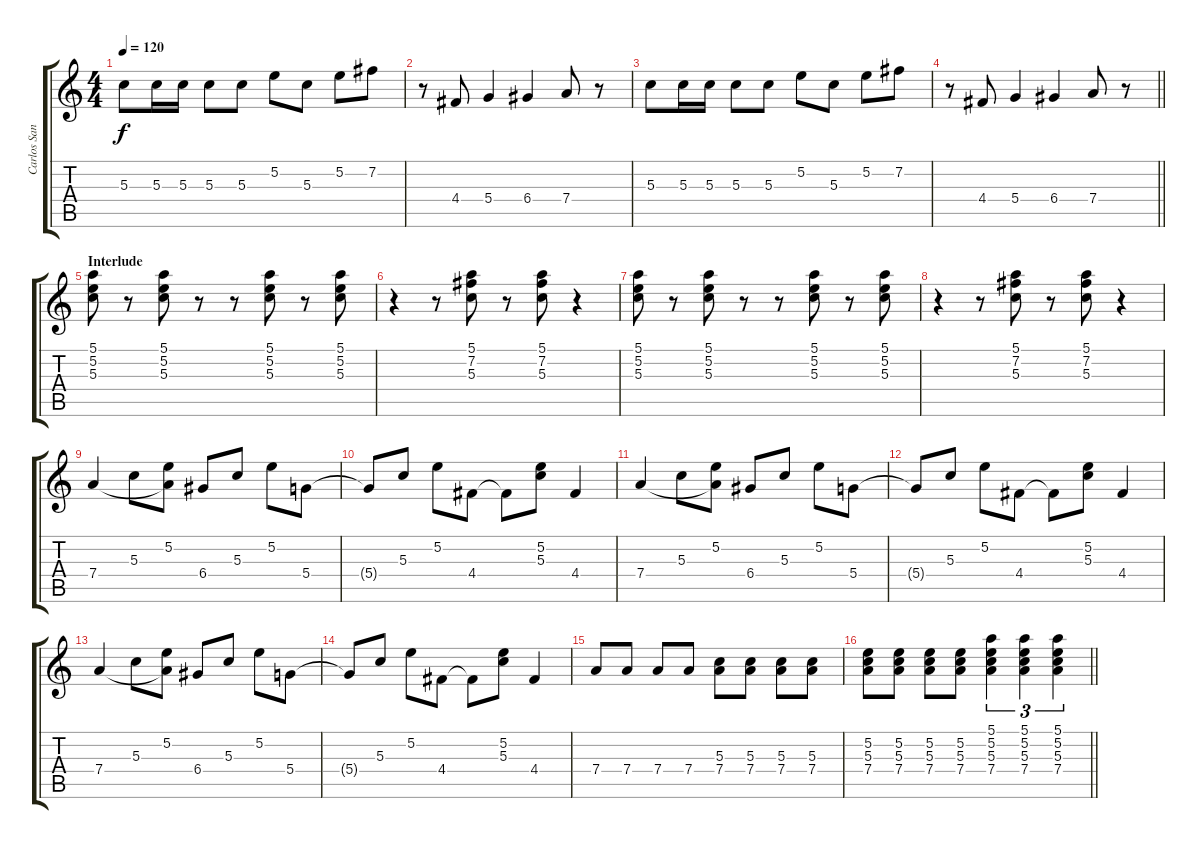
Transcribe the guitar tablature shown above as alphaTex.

\track ("Carlos Santana" "Carlos San") {instrument distortionguitar}
\staff {score tabs}
\tuning (E4 B3 G3 D3 A2 E2) {hide}
\ts (4 4)
\tempo 120
\clef g2
\ks c
5.3.8{dy f} 5.3.16 5.3.16 5.3.8 5.3.8 5.2.8 5.3.8 5.2.8 7.2.8 |
r.8 4.4.8 5.4.4 6.4.4 7.4.8 r.8 |
5.3.8 5.3.16 5.3.16 5.3.8 5.3.8 5.2.8 5.3.8 5.2.8 7.2.8 |
\barLineRight lightlight
r.8 4.4.8 5.4.4 6.4.4 7.4.8 r.8 |
\section ("" "Interlude")
(5.1 5.2 5.3).8 r.8 (5.1 5.2 5.3).8 r.8 r.8 (5.1 5.2 5.3).8 r.8 (5.1 5.2 5.3).8 |
r.4 r.8 (5.1 7.2 5.3).8 r.8 (5.1 7.2 5.3).8 r.4 |
(5.1 5.2 5.3).8 r.8 (5.1 5.2 5.3).8 r.8 r.8 (5.1 5.2 5.3).8 r.8 (5.1 5.2 5.3).8 |
r.4 r.8 (5.1 7.2 5.3).8 r.8 (5.1 7.2 5.3).8 r.4 |
7.4.4{instrument electricguitarjazz} 5.3.8 (5.2 7.4{t}).8 6.4.8 5.3.8 5.2.8 5.4.8 |
5.4{t}.8 5.3.8 5.2.8 4.4.8 4.4{t}.8 (5.2 5.3).8 4.4.4 |
7.4.4{instrument electricguitarjazz} 5.3.8 (5.2 7.4{t}).8 6.4.8 5.3.8 5.2.8 5.4.8 |
5.4{t}.8 5.3.8 5.2.8 4.4.8 4.4{t}.8 (5.2 5.3).8 4.4.4 |
7.4.4{instrument electricguitarjazz} 5.3.8 (5.2 7.4{t}).8 6.4.8 5.3.8 5.2.8 5.4.8 |
5.4{t}.8 5.3.8 5.2.8 4.4.8 4.4{t}.8 (5.2 5.3).8 4.4.4 |
7.4.8{instrument distortionguitar} 7.4.8 7.4.8 7.4.8 (5.3 7.4).8 (5.3 7.4).8 (5.3 7.4).8 (5.3 7.4).8 |
\barLineRight lightlight
(5.2 5.3 7.4).8 (5.2 5.3 7.4).8 (5.2 5.3 7.4).8 (5.2 5.3 7.4).8 (5.1 5.2 5.3 7.4).4{tu (3 2)} (5.1 5.2 5.3 7.4).4{tu (3 2)} (5.1 5.2 5.3 7.4).4{tu (3 2)}
